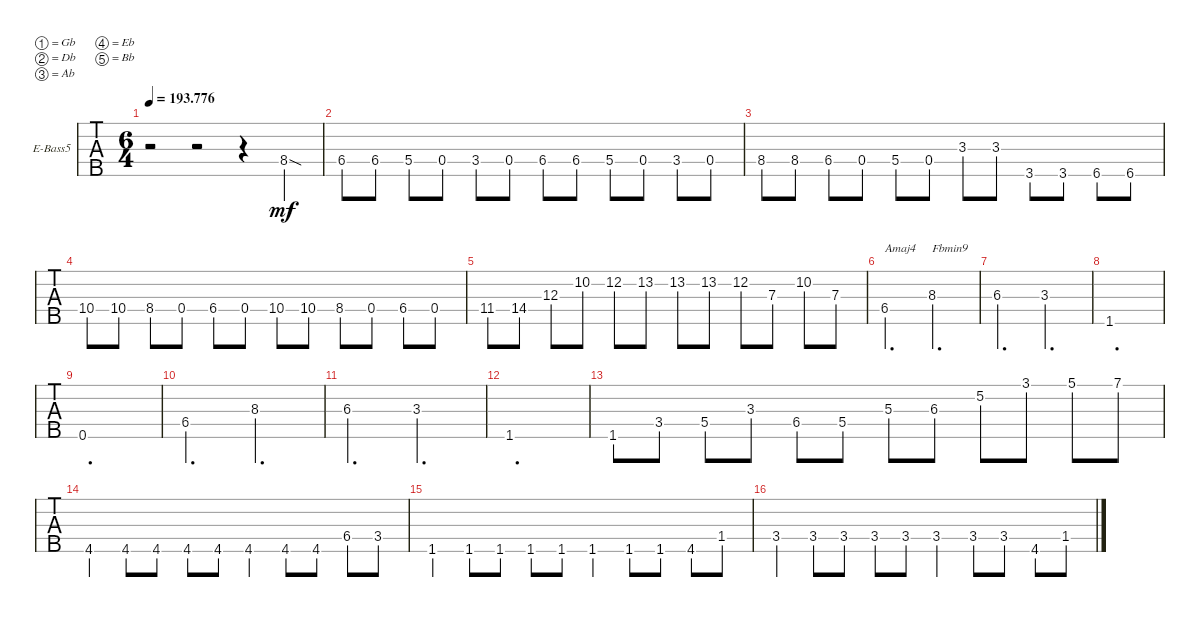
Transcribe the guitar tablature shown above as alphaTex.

\defaultSystemsLayout 4
\bracketExtendMode groupsimilarinstruments
\firstSystemTrackNameOrientation horizontal
\otherSystemsTrackNameOrientation horizontal
\track ("Electric Bass" "E-Bass5") {multiBarRest instrument electricbassfinger}
\staff {tabs}
\tuning (Gb2 Db2 Ab1 Eb1 Bb0)
\ts (6 4)
\scale
0.245054
\tempo
193.776
\accidentals auto
\clef f4
\ottava regular
\simile none
\ks c
r.2{dy mf} r.2 r.4 8.4{sod}.4 |
6.4.8 6.4.8 5.4.8 0.4.8 3.4.8 0.4.8 6.4.8 6.4.8 5.4.8 0.4.8 3.4.8 0.4.8 |
8.4.8 8.4.8 6.4.8 0.4.8 5.4.8 0.4.8 3.3.8 3.3.8 3.5.8 3.5.8 6.5.8 6.5.8 |
10.4.8 10.4.8 8.4.8 0.4.8 6.4.8 0.4.8 10.4.8 10.4.8 8.4.8 0.4.8 6.4.8 0.4.8 |
11.4.8 14.4.8 12.3.8 10.2.8 12.2.8 13.2.8 13.2.8 13.2.8 12.2.8 7.3.8 10.2.8 7.3.8 |
6.4.2{d txt "Amaj4"} 8.3.2{d txt "Fbmin9"} |
6.3.2{d} 3.3.2{d} |
1.5.1{d} |
0.5.1{d} |
6.4.2{d} 8.3.2{d} |
6.3.2{d} 3.3.2{d} |
1.5.1{d} |
1.5.8 3.4.8 5.4.8 3.3.8 6.4.8 5.4.8 5.3.8 6.3.8 5.2.8 3.1.8 5.1.8 7.1.8 |
4.5.4 4.5{st}.8 4.5{st}.8 4.5{st}.8 4.5{st}.8 4.5.4 4.5{st}.8 4.5{st}.8 6.4.8 3.4.8 |
1.5.4 1.5{st}.8 1.5{st}.8 1.5{st}.8 1.5{st}.8 1.5.4 1.5{st}.8 1.5{st}.8 4.5.8 1.4.8 |
3.4.4 3.4{st}.8 3.4{st}.8 3.4{st}.8 3.4{st}.8 3.4.4 3.4{st}.8 3.4{st}.8 4.5.8 1.4.8
